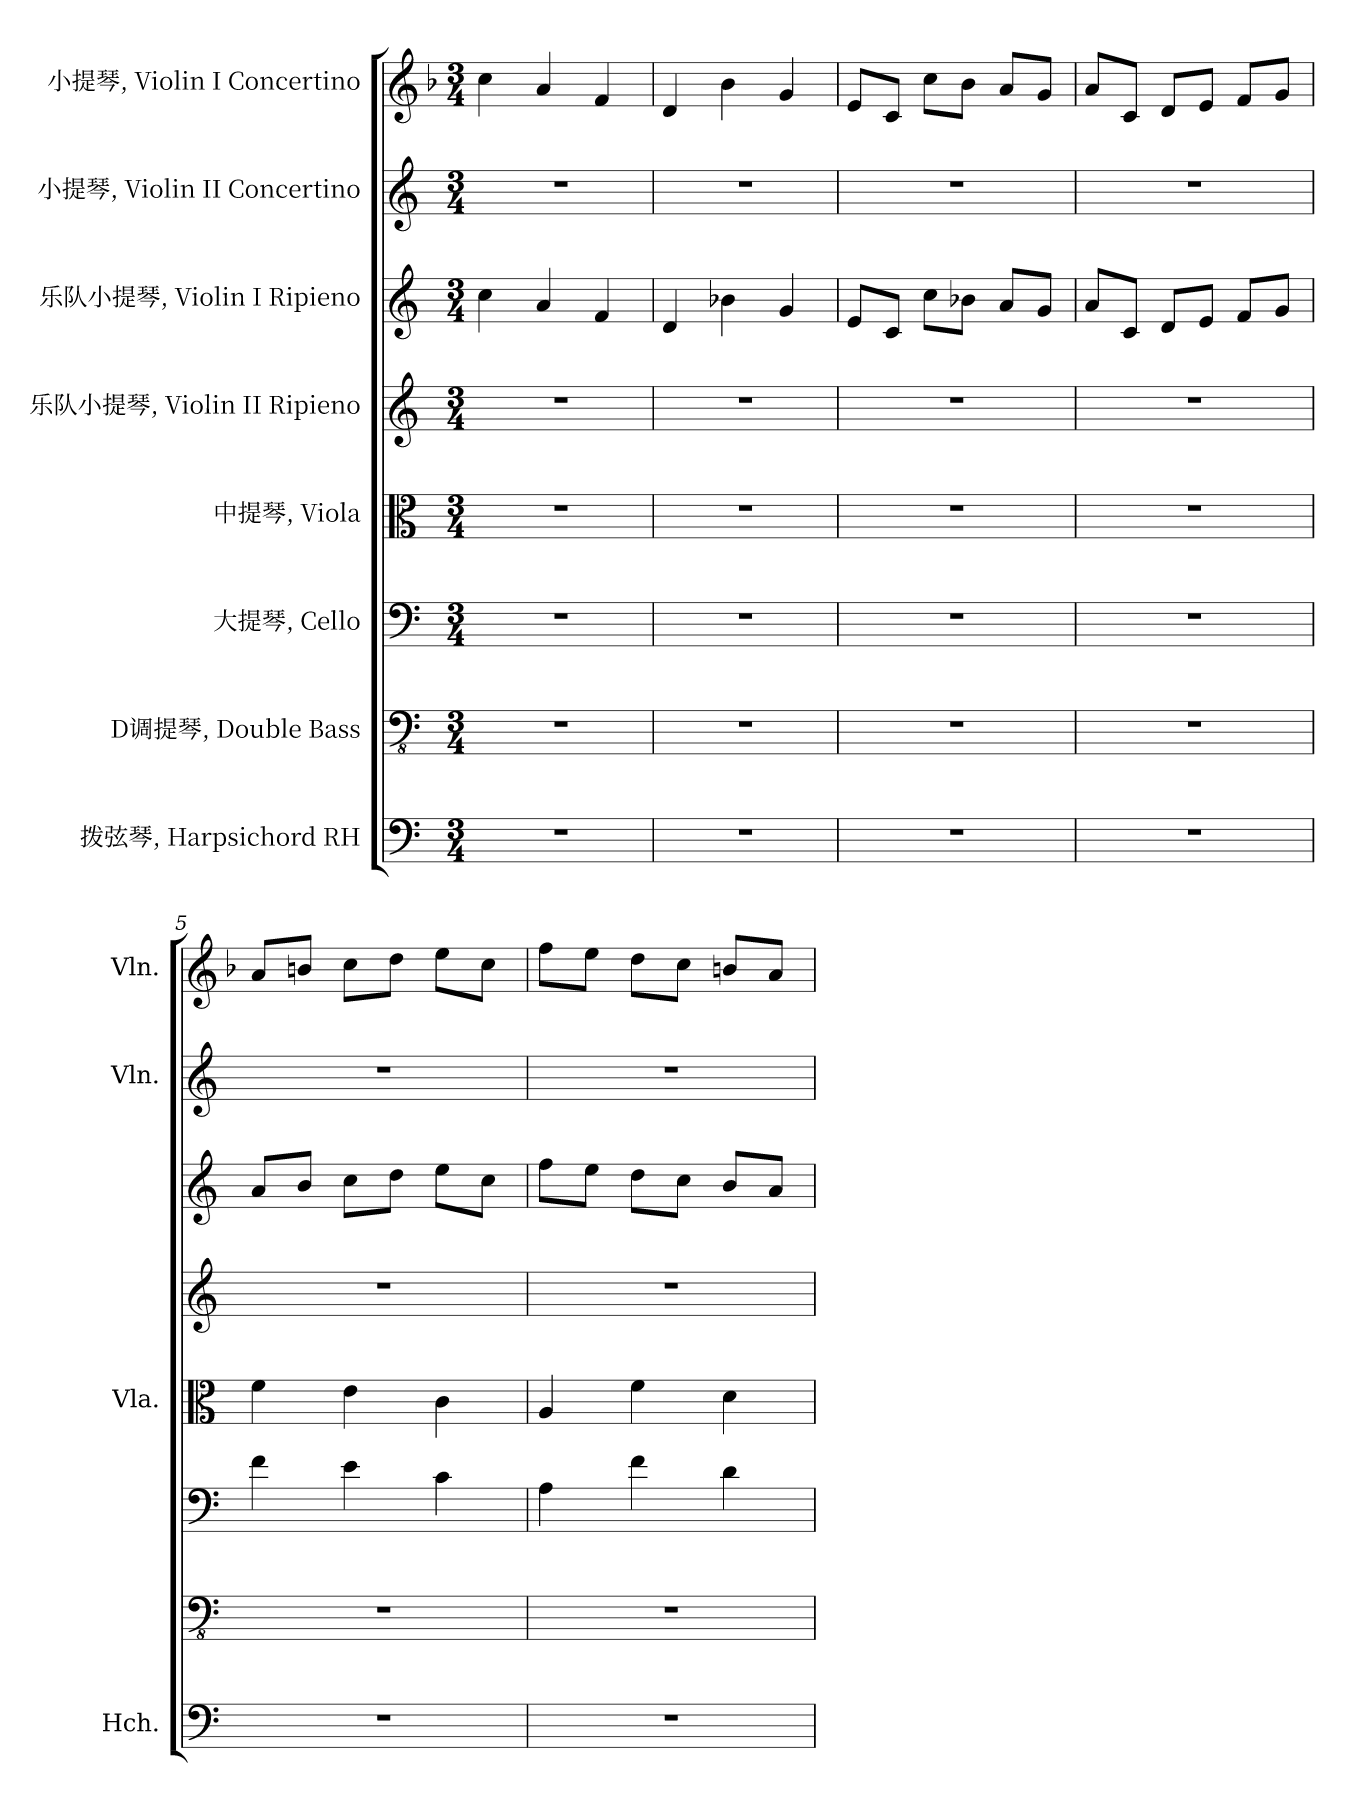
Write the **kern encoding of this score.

**kern	**kern	**kern	**kern	**kern	**kern	**kern	**kern
*part8	*part7	*part6	*part5	*part4	*part3	*part2	*part1
*staff8	*staff7	*staff6	*staff5	*staff4	*staff3	*staff2	*staff1
*I"拨弦琴, Harpsichord RH	*I"D调提琴, Double Bass	*I"大提琴, Cello	*I"中提琴, Viola	*I"乐队小提琴, Violin II Ripieno	*I"乐队小提琴, Violin I Ripieno	*I"小提琴, Violin II Concertino	*I"小提琴, Violin I Concertino
*I'Hch.	*	*	*I'Vla.	*	*	*I'Vln.	*I'Vln.
*clefF4	*clefFv4	*clefF4	*clefC3	*clefG2	*clefG2	*clefG2	*clefG2
*	*ITrd7c12	*	*	*	*	*	*
*k[]	*k[]	*k[]	*k[]	*k[]	*k[]	*k[]	*k[b-]
*M3/4	*M3/4	*M3/4	*M3/4	*M3/4	*M3/4	*M3/4	*M3/4
*MM132	*MM132	*MM132	*MM132	*MM132	*MM132	*MM132	*MM132
=1	=1	=1	=1	=1	=1	=1	=1
2.r	2.r	2.r	2.r	2.r	4cc\	2.r	4cc\
.	.	.	.	.	4a/	.	4a/
.	.	.	.	.	4f/	.	4f/
=2	=2	=2	=2	=2	=2	=2	=2
2.r	2.r	2.r	2.r	2.r	4d/	2.r	4d/
.	.	.	.	.	4b-X\	.	4b-\
.	.	.	.	.	4g/	.	4g/
=3	=3	=3	=3	=3	=3	=3	=3
2.r	2.r	2.r	2.r	2.r	8e/L	2.r	8e/L
.	.	.	.	.	8c/J	.	8c/J
.	.	.	.	.	8cc\L	.	8cc\L
.	.	.	.	.	8b-X\J	.	8b-\J
.	.	.	.	.	8a/L	.	8a/L
.	.	.	.	.	8g/J	.	8g/J
=4	=4	=4	=4	=4	=4	=4	=4
2.r	2.r	2.r	2.r	2.r	8a/L	2.r	8a/L
.	.	.	.	.	8c/J	.	8c/J
.	.	.	.	.	8d/L	.	8d/L
.	.	.	.	.	8e/J	.	8e/J
.	.	.	.	.	8f/L	.	8f/L
.	.	.	.	.	8g/J	.	8g/J
=5	=5	=5	=5	=5	=5	=5	=5
2.r	2.r	4f\	4f\	2.r	8a/L	2.r	8a/L
.	.	.	.	.	8b/J	.	8bn/J
.	.	4e\	4e\	.	8cc\L	.	8cc\L
.	.	.	.	.	8dd\J	.	8dd\J
.	.	4c\	4c\	.	8ee\L	.	8ee\L
.	.	.	.	.	8cc\J	.	8cc\J
!!LO:PB:g=z
=6	=6	=6	=6	=6	=6	=6	=6
2.r	2.r	4A\	4A/	2.r	8ff\L	2.r	8ff\L
.	.	.	.	.	8ee\J	.	8ee\J
.	.	4f\	4f\	.	8dd\L	.	8dd\L
.	.	.	.	.	8cc\J	.	8cc\J
.	.	4d\	4d\	.	8b/L	.	8bn/L
.	.	.	.	.	8a/J	.	8a/J
=	=	=	=	=	=	=	=
*-	*-	*-	*-	*-	*-	*-	*-
